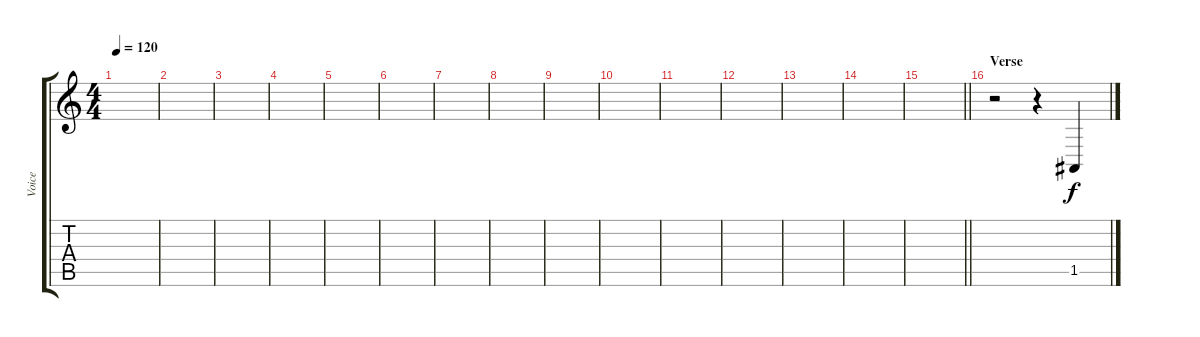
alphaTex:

\track ("Voice" "Voice") {instrument altosax}
\staff {score tabs}
\tuning (E4 B3 G3 D3 A2 E2) {hide}
\ts (4 4)
\tempo 120
\clef g2
\ks c
|
|
|
|
|
|
|
|
|
|
|
|
|
|
\barLineRight lightlight
|
\section ("" "Verse")
r.2 r.4 1.5.4
